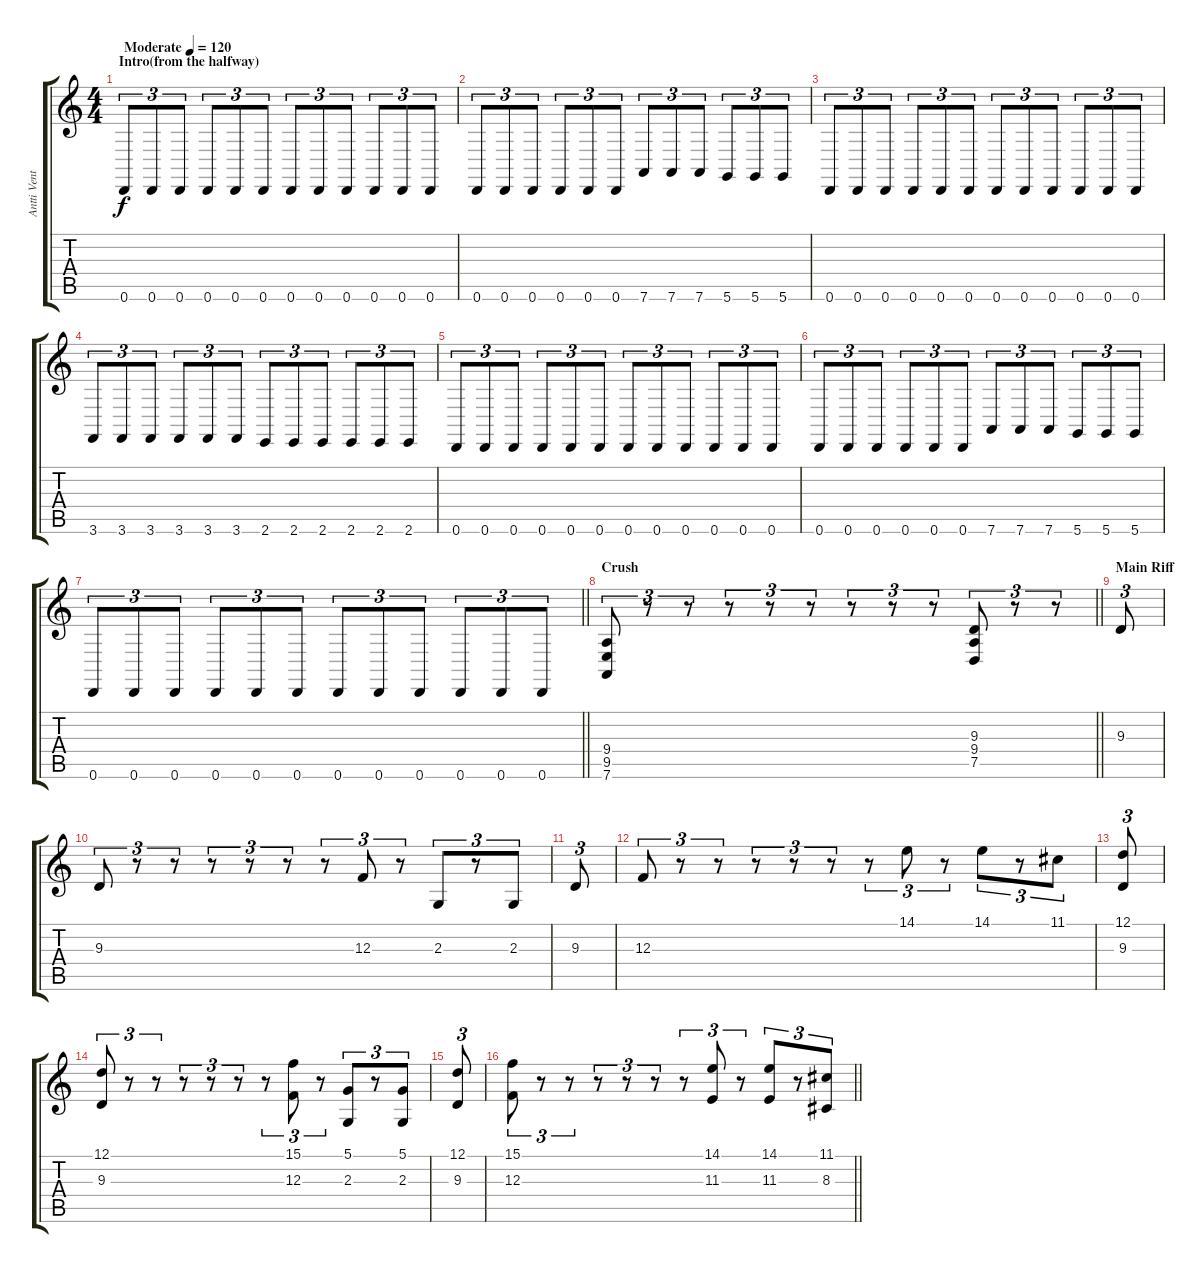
\track ("Antti Ventola" "Antti Vent") {instrument stringensemble1}
\staff {score tabs}
\tuning (D4 A3 F3 C3 G2 D2) {hide}
\ts (4 4)
\section ("" "Intro(from the halfway)")
\tempo (120 "Moderate")
\clef g2
\ks c
0.6.8{tu (3 2) dy f instrument stringensemble1} 0.6.8{tu (3 2)} 0.6.8{tu (3 2)} 0.6.8{tu (3 2)} 0.6.8{tu (3 2)} 0.6.8{tu (3 2)} 0.6.8{tu (3 2)} 0.6.8{tu (3 2)} 0.6.8{tu (3 2)} 0.6.8{tu (3 2)} 0.6.8{tu (3 2)} 0.6.8{tu (3 2)} |
0.6.8{tu (3 2)} 0.6.8{tu (3 2)} 0.6.8{tu (3 2)} 0.6.8{tu (3 2)} 0.6.8{tu (3 2)} 0.6.8{tu (3 2)} 7.6.8{tu (3 2)} 7.6.8{tu (3 2)} 7.6.8{tu (3 2)} 5.6.8{tu (3 2)} 5.6.8{tu (3 2)} 5.6.8{tu (3 2)} |
0.6.8{tu (3 2)} 0.6.8{tu (3 2)} 0.6.8{tu (3 2)} 0.6.8{tu (3 2)} 0.6.8{tu (3 2)} 0.6.8{tu (3 2)} 0.6.8{tu (3 2)} 0.6.8{tu (3 2)} 0.6.8{tu (3 2)} 0.6.8{tu (3 2)} 0.6.8{tu (3 2)} 0.6.8{tu (3 2)} |
3.6.8{tu (3 2)} 3.6.8{tu (3 2)} 3.6.8{tu (3 2)} 3.6.8{tu (3 2)} 3.6.8{tu (3 2)} 3.6.8{tu (3 2)} 2.6.8{tu (3 2)} 2.6.8{tu (3 2)} 2.6.8{tu (3 2)} 2.6.8{tu (3 2)} 2.6.8{tu (3 2)} 2.6.8{tu (3 2)} |
0.6.8{tu (3 2)} 0.6.8{tu (3 2)} 0.6.8{tu (3 2)} 0.6.8{tu (3 2)} 0.6.8{tu (3 2)} 0.6.8{tu (3 2)} 0.6.8{tu (3 2)} 0.6.8{tu (3 2)} 0.6.8{tu (3 2)} 0.6.8{tu (3 2)} 0.6.8{tu (3 2)} 0.6.8{tu (3 2)} |
0.6.8{tu (3 2)} 0.6.8{tu (3 2)} 0.6.8{tu (3 2)} 0.6.8{tu (3 2)} 0.6.8{tu (3 2)} 0.6.8{tu (3 2)} 7.6.8{tu (3 2)} 7.6.8{tu (3 2)} 7.6.8{tu (3 2)} 5.6.8{tu (3 2)} 5.6.8{tu (3 2)} 5.6.8{tu (3 2)} |
\barLineRight lightlight
0.6.8{tu (3 2)} 0.6.8{tu (3 2)} 0.6.8{tu (3 2)} 0.6.8{tu (3 2)} 0.6.8{tu (3 2)} 0.6.8{tu (3 2)} 0.6.8{tu (3 2)} 0.6.8{tu (3 2)} 0.6.8{tu (3 2)} 0.6.8{tu (3 2)} 0.6.8{tu (3 2)} 0.6.8{tu (3 2)} |
\section ("" "Crush")
\barLineRight lightlight
(9.4 9.5 7.6).8{tu (3 2) instrument orchestrahit} r.8{tu (3 2)} r.8{tu (3 2)} r.8{tu (3 2)} r.8{tu (3 2)} r.8{tu (3 2)} r.8{tu (3 2)} r.8{tu (3 2)} r.8{tu (3 2)} (9.3 9.4 7.5).8{tu (3 2)} r.8{tu (3 2)} r.8{tu (3 2)} |
\section ("" "Main Riff")
9.3.8{tu (3 2)} |
9.3.8{tu (3 2)} r.8{tu (3 2)} r.8{tu (3 2)} r.8{tu (3 2)} r.8{tu (3 2)} r.8{tu (3 2)} r.8{tu (3 2)} 12.3.8{tu (3 2)} r.8{tu (3 2)} 2.3.8{tu (3 2)} r.8{tu (3 2)} 2.3.8{tu (3 2)} |
9.3.8{tu (3 2)} |
12.3.8{tu (3 2)} r.8{tu (3 2)} r.8{tu (3 2)} r.8{tu (3 2)} r.8{tu (3 2)} r.8{tu (3 2)} r.8{tu (3 2)} 14.1.8{tu (3 2)} r.8{tu (3 2)} 14.1.8{tu (3 2)} r.8{tu (3 2)} 11.1.8{tu (3 2)} |
(12.1 9.3).8{tu (3 2)} |
(12.1 9.3).8{tu (3 2)} r.8{tu (3 2)} r.8{tu (3 2)} r.8{tu (3 2)} r.8{tu (3 2)} r.8{tu (3 2)} r.8{tu (3 2)} (15.1 12.3).8{tu (3 2)} r.8{tu (3 2)} (5.1 2.3).8{tu (3 2)} r.8{tu (3 2)} (5.1 2.3).8{tu (3 2)} |
(12.1 9.3).8{tu (3 2)} |
\barLineRight lightlight
(15.1 12.3).8{tu (3 2)} r.8{tu (3 2)} r.8{tu (3 2)} r.8{tu (3 2)} r.8{tu (3 2)} r.8{tu (3 2)} r.8{tu (3 2)} (14.1 11.3).8{tu (3 2)} r.8{tu (3 2)} (14.1 11.3).8{tu (3 2)} r.8{tu (3 2)} (11.1 8.3).8{tu (3 2)}
